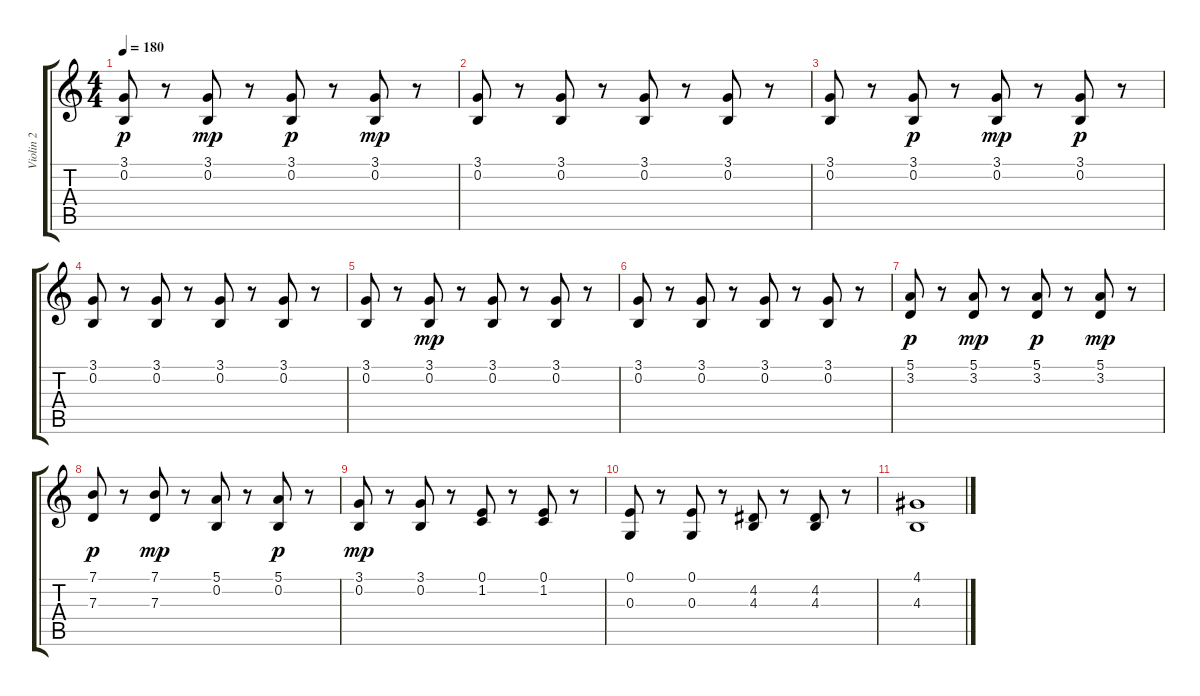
\track ("Violin 2" "Violin 2") {instrument stringensemble1}
\staff {score tabs}
\tuning (E4 B3 G3 D3 A2 E2) {hide}
\ts (4 4)
\tempo 180
\clef g2
\ks c
(3.1 0.2).8{dy p} r.8 (3.1 0.2).8{dy mp} r.8 (3.1 0.2).8{dy p} r.8 (3.1 0.2).8{dy mp} r.8 |
(3.1 0.2).8 r.8 (3.1 0.2).8 r.8 (3.1 0.2).8 r.8 (3.1 0.2).8 r.8 |
(3.1 0.2).8 r.8 (3.1 0.2).8{dy p} r.8 (3.1 0.2).8{dy mp} r.8 (3.1 0.2).8{dy p} r.8 |
(3.1 0.2).8 r.8 (3.1 0.2).8 r.8 (3.1 0.2).8 r.8 (3.1 0.2).8 r.8 |
(3.1 0.2).8 r.8 (3.1 0.2).8{dy mp} r.8 (3.1 0.2).8 r.8 (3.1 0.2).8 r.8 |
(3.1 0.2).8 r.8 (3.1 0.2).8 r.8 (3.1 0.2).8 r.8 (3.1 0.2).8 r.8 |
(5.1 3.2).8{dy p} r.8 (5.1 3.2).8{dy mp} r.8 (5.1 3.2).8{dy p} r.8 (5.1 3.2).8{dy mp} r.8 |
(7.1 7.3).8{dy p} r.8 (7.1 7.3).8{dy mp} r.8 (5.1 0.2).8 r.8 (5.1 0.2).8{dy p} r.8 |
(3.1 0.2).8{dy mp} r.8 (3.1 0.2).8 r.8 (0.1 1.2).8 r.8 (0.1 1.2).8 r.8 |
(0.1 0.3).8 r.8 (0.1 0.3).8 r.8 (4.2 4.3).8 r.8 (4.2 4.3).8 r.8 |
(4.1 4.3).1
